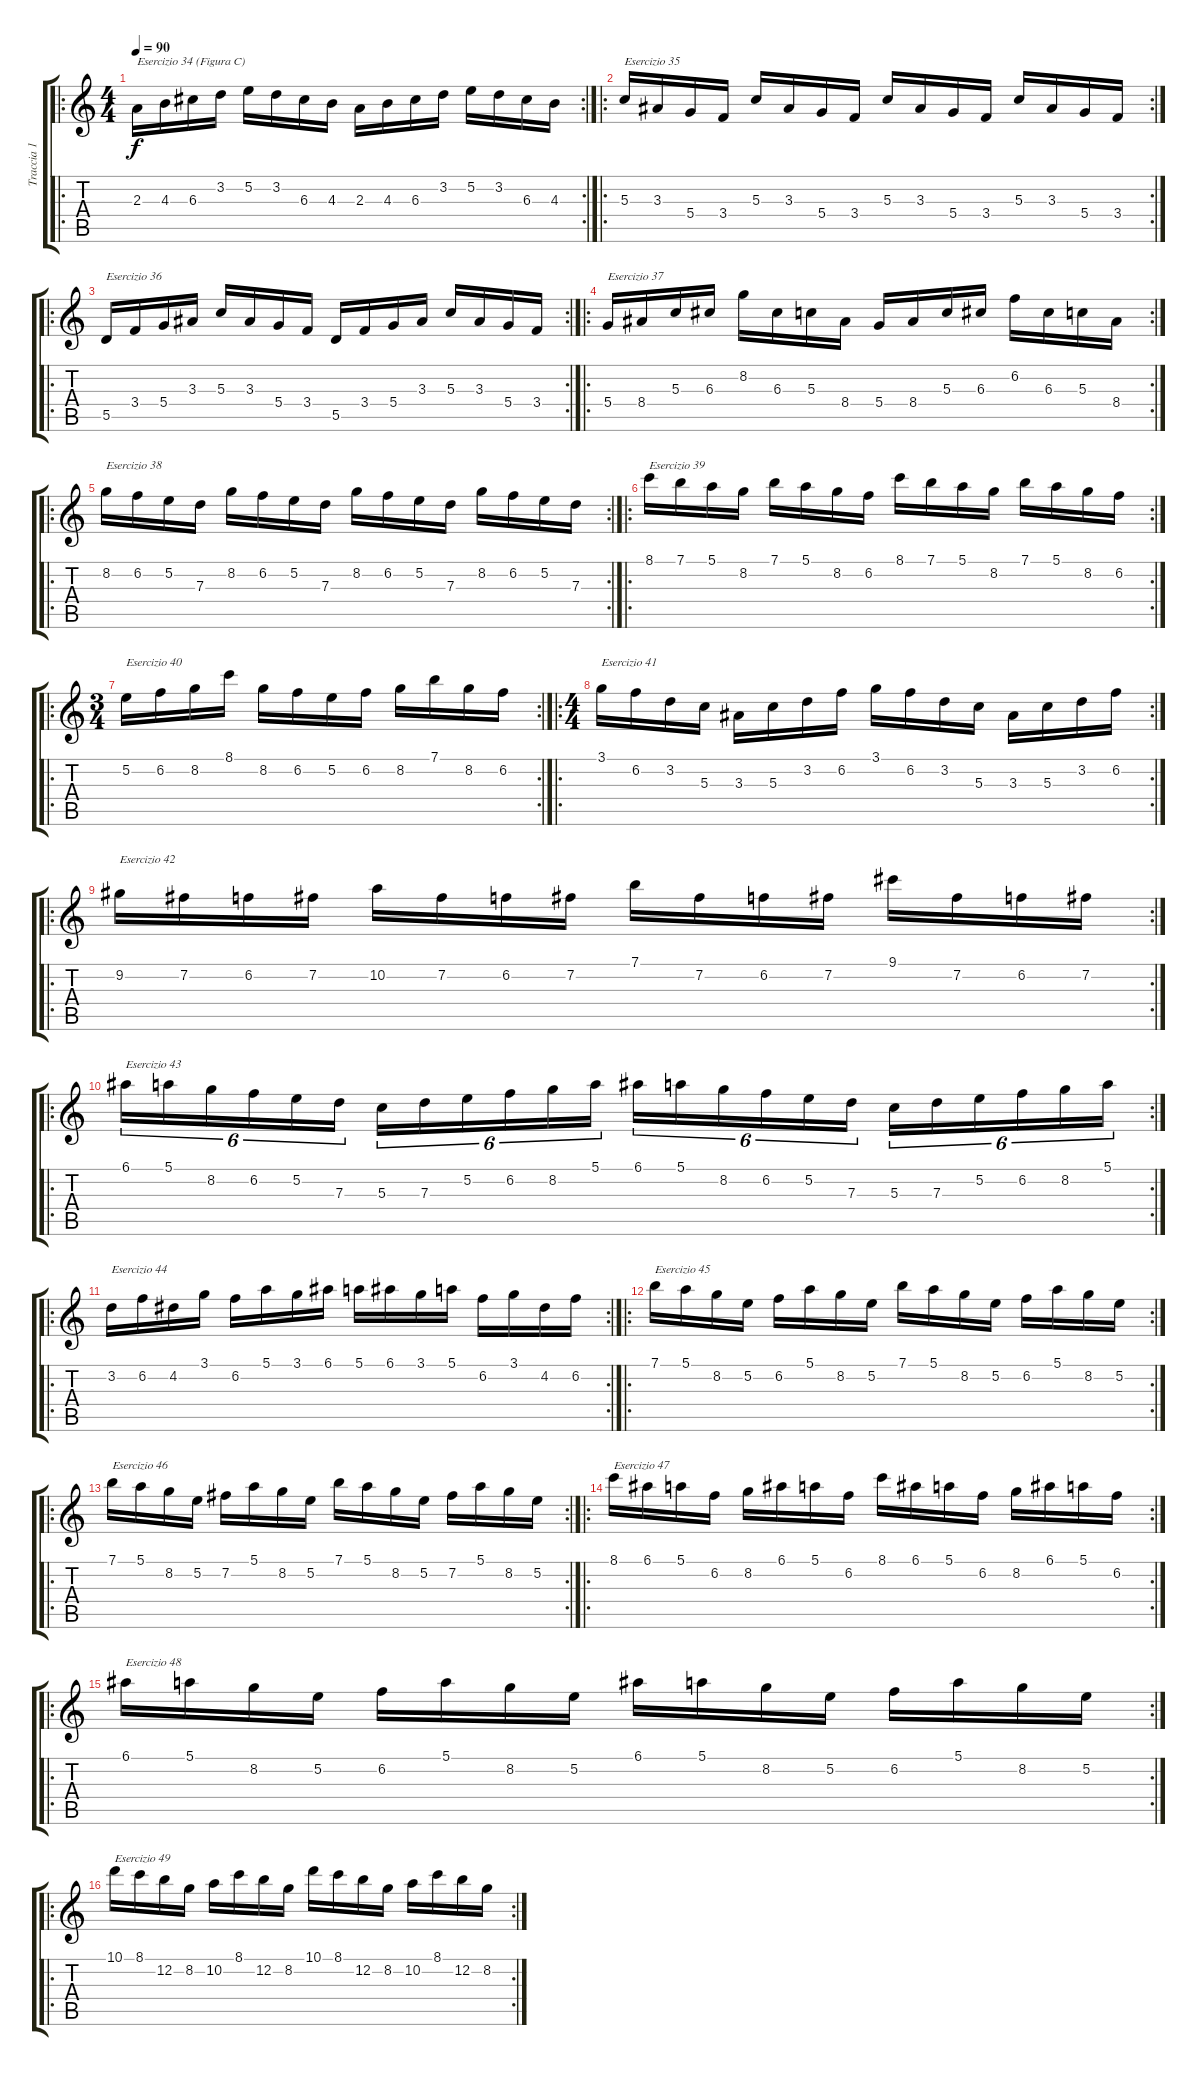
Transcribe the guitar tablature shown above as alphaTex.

\track ("Traccia 1" "Traccia 1") {instrument acousticguitarnylon}
\staff {score tabs}
\tuning (E4 B3 G3 D3 A2 E2) {hide}
\ro
\rc 2
\ts (4 4)
\tempo 90
\clef g2
\ks c
2.3.16{txt "Esercizio 34 (Figura C)" dy f} 4.3.16 6.3.16 3.2.16 5.2.16 3.2.16 6.3.16 4.3.16 2.3.16 4.3.16 6.3.16 3.2.16 5.2.16 3.2.16 6.3.16 4.3.16 |
\ro
\rc 2
5.3.16{txt "Esercizio 35"} 3.3.16 5.4.16 3.4.16 5.3.16 3.3.16 5.4.16 3.4.16 5.3.16 3.3.16 5.4.16 3.4.16 5.3.16 3.3.16 5.4.16 3.4.16 |
\ro
\rc 2
5.5.16{txt "Esercizio 36"} 3.4.16 5.4.16 3.3.16 5.3.16 3.3.16 5.4.16 3.4.16 5.5.16 3.4.16 5.4.16 3.3.16 5.3.16 3.3.16 5.4.16 3.4.16 |
\ro
\rc 2
5.4.16{txt "Esercizio 37"} 8.4.16 5.3.16 6.3.16 8.2.16 6.3.16 5.3.16 8.4.16 5.4.16 8.4.16 5.3.16 6.3.16 6.2.16 6.3.16 5.3.16 8.4.16 |
\ro
\rc 2
8.2.16{txt "Esercizio 38"} 6.2.16 5.2.16 7.3.16 8.2.16 6.2.16 5.2.16 7.3.16 8.2.16 6.2.16 5.2.16 7.3.16 8.2.16 6.2.16 5.2.16 7.3.16 |
\ro
\rc 2
8.1.16{txt "Esercizio 39"} 7.1.16 5.1.16 8.2.16 7.1.16 5.1.16 8.2.16 6.2.16 8.1.16 7.1.16 5.1.16 8.2.16 7.1.16 5.1.16 8.2.16 6.2.16 |
\ro
\rc 2
\ts (3 4)
5.2.16{txt "Esercizio 40"} 6.2.16 8.2.16 8.1.16 8.2.16 6.2.16 5.2.16 6.2.16 8.2.16 7.1.16 8.2.16 6.2.16 |
\ro
\rc 2
\ts (4 4)
3.1.16{txt "Esercizio 41"} 6.2.16 3.2.16 5.3.16 3.3.16 5.3.16 3.2.16 6.2.16 3.1.16 6.2.16 3.2.16 5.3.16 3.3.16 5.3.16 3.2.16 6.2.16 |
\ro
\rc 2
9.2.16{txt "Esercizio 42"} 7.2.16 6.2.16 7.2.16 10.2.16 7.2.16 6.2.16 7.2.16 7.1.16 7.2.16 6.2.16 7.2.16 9.1.16 7.2.16 6.2.16 7.2.16 |
\ro
\rc 2
6.1.16{tu (6 4) txt "Esercizio 43"} 5.1.16{tu (6 4)} 8.2.16{tu (6 4)} 6.2.16{tu (6 4)} 5.2.16{tu (6 4)} 7.3.16{tu (6 4)} 5.3.16{tu (6 4)} 7.3.16{tu (6 4)} 5.2.16{tu (6 4)} 6.2.16{tu (6 4)} 8.2.16{tu (6 4)} 5.1.16{tu (6 4)} 6.1.16{tu (6 4)} 5.1.16{tu (6 4)} 8.2.16{tu (6 4)} 6.2.16{tu (6 4)} 5.2.16{tu (6 4)} 7.3.16{tu (6 4)} 5.3.16{tu (6 4)} 7.3.16{tu (6 4)} 5.2.16{tu (6 4)} 6.2.16{tu (6 4)} 8.2.16{tu (6 4)} 5.1.16{tu (6 4)} |
\ro
\rc 2
3.2.16{txt "Esercizio 44"} 6.2.16 4.2.16 3.1.16 6.2.16 5.1.16 3.1.16 6.1.16 5.1.16 6.1.16 3.1.16 5.1.16 6.2.16 3.1.16 4.2.16 6.2.16 |
\ro
\rc 2
7.1.16{txt "Esercizio 45"} 5.1.16 8.2.16 5.2.16 6.2.16 5.1.16 8.2.16 5.2.16 7.1.16 5.1.16 8.2.16 5.2.16 6.2.16 5.1.16 8.2.16 5.2.16 |
\ro
\rc 2
7.1.16{txt "Esercizio 46"} 5.1.16 8.2.16 5.2.16 7.2.16 5.1.16 8.2.16 5.2.16 7.1.16 5.1.16 8.2.16 5.2.16 7.2.16 5.1.16 8.2.16 5.2.16 |
\ro
\rc 2
8.1.16{txt "Esercizio 47"} 6.1.16 5.1.16 6.2.16 8.2.16 6.1.16 5.1.16 6.2.16 8.1.16 6.1.16 5.1.16 6.2.16 8.2.16 6.1.16 5.1.16 6.2.16 |
\ro
\rc 2
6.1.16{txt "Esercizio 48"} 5.1.16 8.2.16 5.2.16 6.2.16 5.1.16 8.2.16 5.2.16 6.1.16 5.1.16 8.2.16 5.2.16 6.2.16 5.1.16 8.2.16 5.2.16 |
\ro
\rc 2
10.1.16{txt "Esercizio 49"} 8.1.16 12.2.16 8.2.16 10.2.16 8.1.16 12.2.16 8.2.16 10.1.16 8.1.16 12.2.16 8.2.16 10.2.16 8.1.16 12.2.16 8.2.16
